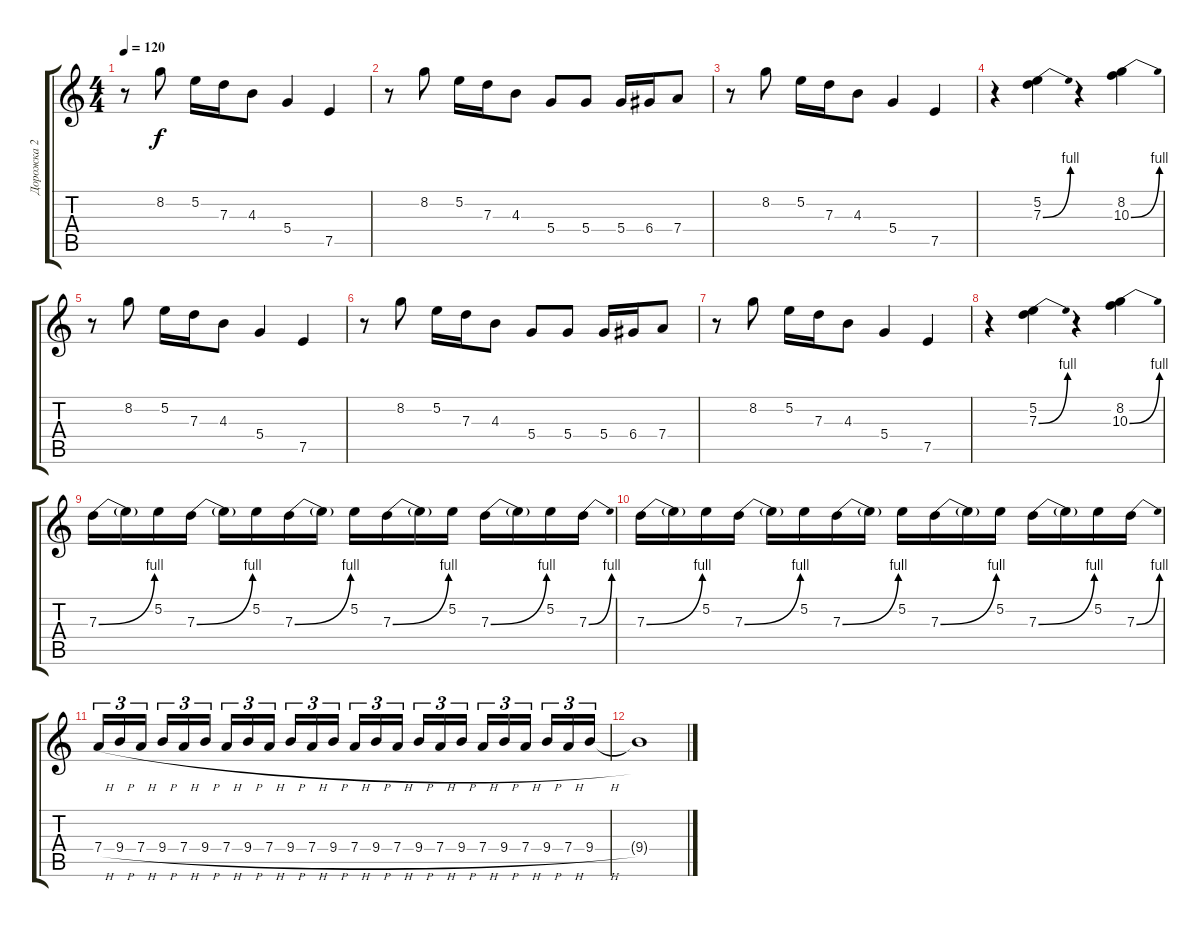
\track ("Дорожка 2" "Дорожка 2") {instrument electricguitarjazz}
\staff {score tabs}
\tuning (E4 B3 G3 D3 A2 E2) {hide}
\ts (4 4)
\tempo 120
\clef g2
\ks c
r.8{dy f instrument electricguitarjazz} 8.2.8 5.2.16 7.3.16 4.3.8 5.4.4 7.5.4 |
r.8 8.2.8 5.2.16 7.3.16 4.3.8 5.4.8 5.4.8 5.4.16 6.4.16 7.4.8 |
r.8 8.2.8 5.2.16 7.3.16 4.3.8 5.4.4 7.5.4 |
r.4{volume 16} (5.2 7.3{be (bend 0 0 60 4)}).4 r.4 (8.2 10.3{be (bend 0 0 60 4)}).4 |
r.8{volume 13} 8.2.8 5.2.16 7.3.16 4.3.8 5.4.4 7.5.4 |
r.8 8.2.8 5.2.16 7.3.16 4.3.8 5.4.8 5.4.8 5.4.16 6.4.16 7.4.8 |
r.8 8.2.8 5.2.16 7.3.16 4.3.8 5.4.4 7.5.4 |
r.4{volume 16} (5.2 7.3{be (bend 0 0 60 4)}).4 r.4 (8.2 10.3{be (bend 0 0 60 4)}).4 |
7.3{be (bend 0 0 60 4)}.16 7.3{t}.16 5.2.16 7.3{be (bend 0 0 60 4)}.16 7.3{t}.16 5.2.16 7.3{be (bend 0 0 60 4)}.16 7.3{t}.16 5.2.16 7.3{be (bend 0 0 60 4)}.16 7.3{t}.16 5.2.16 7.3{be (bend 0 0 60 4)}.16 7.3{t}.16 5.2.16 7.3{be (bend 0 0 60 4)}.16 |
7.3{be (bend 0 0 60 4)}.16 7.3{t}.16 5.2.16 7.3{be (bend 0 0 60 4)}.16 7.3{t}.16 5.2.16 7.3{be (bend 0 0 60 4)}.16 7.3{t}.16 5.2.16 7.3{be (bend 0 0 60 4)}.16 7.3{t}.16 5.2.16 7.3{be (bend 0 0 60 4)}.16 7.3{t}.16 5.2.16 7.3{be (bend 0 0 60 4)}.16 |
7.4{h}.16{tu (3 2)} 9.4{h}.16{tu (3 2)} 7.4{h}.16{tu (3 2)} 9.4{h}.16{tu (3 2)} 7.4{h}.16{tu (3 2)} 9.4{h}.16{tu (3 2)} 7.4{h}.16{tu (3 2)} 9.4{h}.16{tu (3 2)} 7.4{h}.16{tu (3 2)} 9.4{h}.16{tu (3 2)} 7.4{h}.16{tu (3 2)} 9.4{h}.16{tu (3 2)} 7.4{h}.16{tu (3 2)} 9.4{h}.16{tu (3 2)} 7.4{h}.16{tu (3 2)} 9.4{h}.16{tu (3 2)} 7.4{h}.16{tu (3 2)} 9.4{h}.16{tu (3 2)} 7.4{h}.16{tu (3 2)} 9.4{h}.16{tu (3 2)} 7.4{h}.16{tu (3 2)} 9.4{h}.16{tu (3 2)} 7.4{h}.16{tu (3 2)} 9.4{h}.16{tu (3 2)} |
9.4{t}.1
